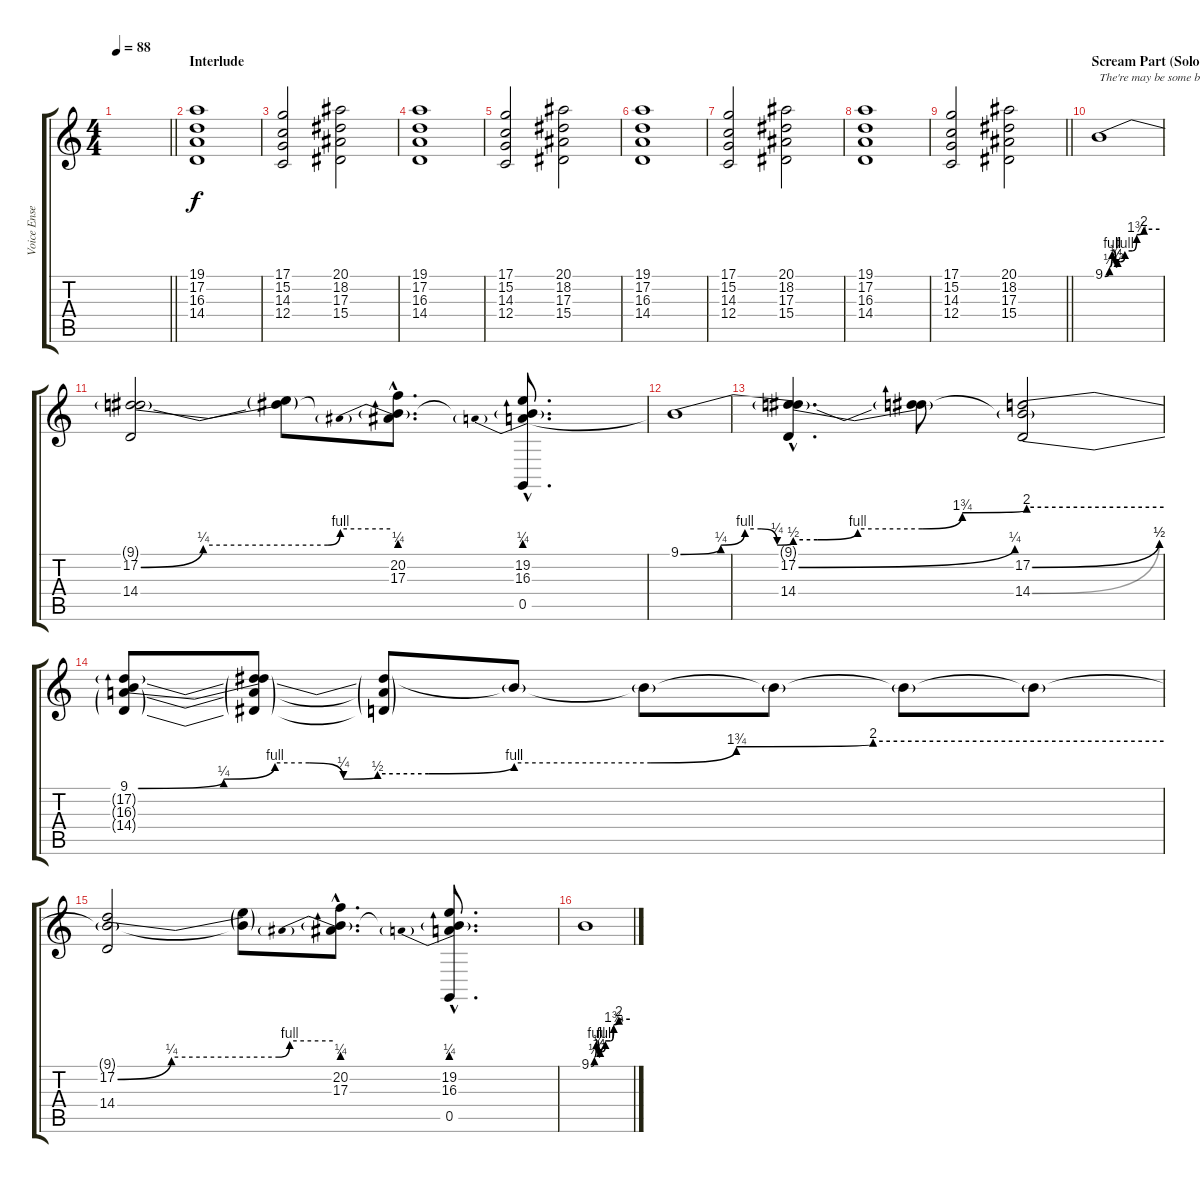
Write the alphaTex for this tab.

\track ("Voice Ensemble [Flake]" "Voice Ense") {instrument choiraahs}
\staff {score tabs}
\tuning (D4 A3 F3 C3 G2 C2) {hide}
\ts (4 4)
\tempo 88
\clef g2
\barLineRight lightlight
\ks c
|
\section ("" "Interlude")
(19.1 17.2 16.3 14.4).1{instrument choiraahs} |
(17.1 15.2 14.3 12.4).2 (20.1 18.2 17.3 15.4).2 |
(19.1 17.2 16.3 14.4).1 |
(17.1 15.2 14.3 12.4).2 (20.1 18.2 17.3 15.4).2 |
(19.1 17.2 16.3 14.4).1{instrument choiraahs} |
(17.1 15.2 14.3 12.4).2 (20.1 18.2 17.3 15.4).2 |
(19.1 17.2 16.3 14.4).1 |
\barLineRight lightlight
(17.1 15.2 14.3 12.4).2 (20.1 18.2 17.3 15.4).2 |
\section ("" "Scream Part (Solo)")
9.1{be (custom 0 0 5 1 8 4 10 4 12 1 14 2 17 2 22 4 30 4 35 7 43 8 60 8)}.1{txt "The're may be some bugs in this part of tab" volume 16} |
(9.1{t} 17.2{be (custom 0 0 15 1 45 1 48 4 60 4)} 14.4).2 (9.1{t} 17.2{t}).8 (9.1{hac t} 20.2{hac} 17.3{be (prebend 0 1 60 1) hac}).8{d} (9.1{hac t} 19.2{hac} 16.3{be (prebend 0 1 60 1) hac} 0.5{hac}).8{d} |
9.1{be (custom 0 0 5 1 8 4 10 4 12 1 14 2 17 2 22 4 30 4 35 7 43 8 60 8)}.1{volume 16} |
(9.1{hac t} 17.2{be (bend 0 0 60 1) hac} 14.4{hac}).4{d} (9.1{t} 17.2{t}).8 (9.1{t} 17.2{be (bend 0 0 60 2)} 14.4{be (bend 0 0 60 2)}).2 |
(9.1{be (custom 0 0 5 1 8 4 10 4 12 1 14 2 17 2 22 4 30 4 35 7 43 8 60 8)} 17.2{t} 16.3{t} 14.4{t}).8{volume 16} (9.1{t} 17.2{t} 16.3{t} 14.4{t}).8 (9.1{t} 16.3{t} 14.4{t}).8 9.1{t}.8 9.1{t}.8 9.1{t}.8 9.1{t}.8 9.1{t}.8 |
(9.1{t} 17.2{be (custom 0 0 15 1 45 1 48 4 60 4)} 14.4).2 (9.1{t} 17.2{t}).8 (9.1{hac t} 20.2{hac} 17.3{be (prebend 0 1 60 1) hac}).8{d} (9.1{hac t} 19.2{hac} 16.3{be (prebend 0 1 60 1) hac} 0.5{hac}).8{d} |
9.1{be (custom 0 0 5 1 8 4 10 4 12 1 14 2 17 2 22 4 30 4 35 7 43 8 60 8)}.1{volume 16}
